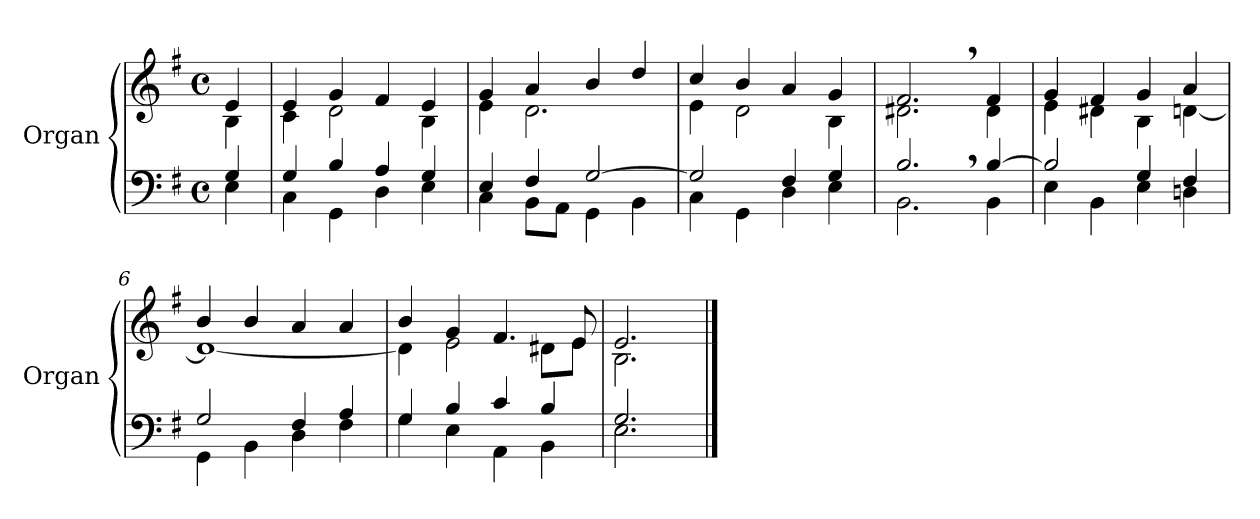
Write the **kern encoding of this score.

**kern	**kern
*part1	*part1
*staff2	*staff1
*I"Organ	*
*I'Organ	*
*clefF4	*clefG2
*k[f#]	*k[f#]
*M4/4	*M4/4
*met(c)	*met(c)
=	=
*^	*^
4G/	4E\	4e/	4B\
=1	=1	=1	=1
4G/	4C\	4e/	4c\
4B/	4GG\	4g/	2d\
4A/	4D\	4f#/	.
4G/	4E\	4e/	4B\
=2	=2	=2	=2
4E/	4C\	4g/	4e\
4F#/	8BB\L	4a/	2.d\
.	8AA\J	.	.
[>2G/	4GG\	4b/	.
.	4BB\	4dd/	.
=3	=3	=3	=3
2G/]	4C\	4cc/	4e\
.	4GG\	4b/	2d\
4F#/	4D\	4a/	.
4G/	4E\	4g/	4B\
=4	=4	=4	=4
2.B,</	2.BB\	2.f#,>/	2.d#X\
[>4B/	4BB\	4f#/	4d#\
=5	=5	=5	=5
2B/]	4E\	4g/	4e\
.	4BB\	4f#/	4d#X\
4G/	4E\	4g/	4B\
4F#/	4Dn\	4a/	[<4dn\
=6	=6	=6	=6
2G/	4GG\	4b/	1d_<
.	4BB\	4b/	.
4F#/	4D\	4a/	.
4A/	4F#\	4a/	.
=7	=7	=7	=7
4G/	4G\	4b/	4d\]
4B/	4E\	4g/	2e\
4c/	4AA\	4.f#/	.
4B/	4BB\	.	8d#X\L
.	.	8e/	8e\J
=8	=8	=8	=8
2.G/	2.E\	2.e/	2.B\
*v	*v	*	*
*	*v	*v
==	==
*-	*-
